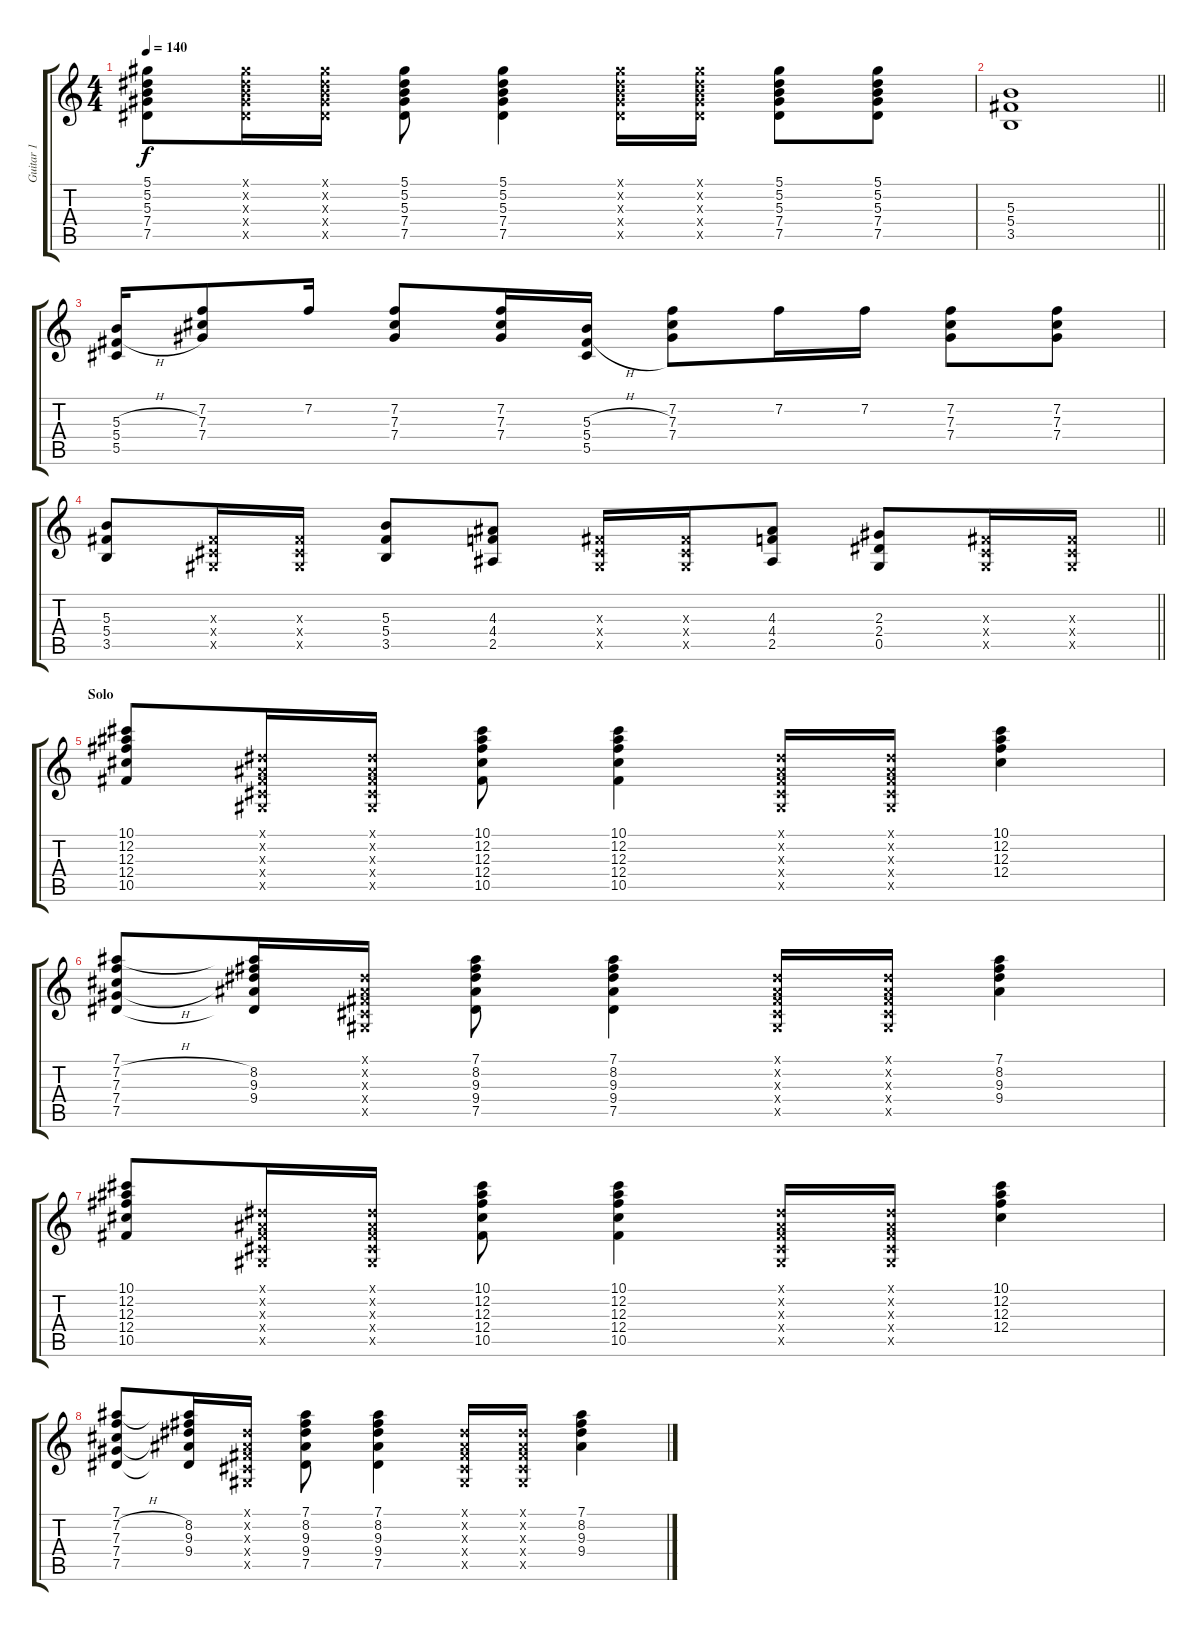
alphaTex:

\track ("Guitar 1" "Guitar 1") {instrument electricguitarclean}
\staff {score tabs}
\tuning (Eb4 Bb3 Gb3 Db3 Ab2 Eb2) {hide}
\ts (4 4)
\tempo 140
\clef g2
\ks c
(5.1 5.2 5.3 7.4 7.5).8{dy f} (5.1{x} 5.2{x} 5.3{x} 7.4{x} 7.5{x}).16 (5.1{x} 5.2{x} 5.3{x} 7.4{x} 7.5{x}).16 (5.1 5.2 5.3 7.4 7.5).8 (5.1 5.2 5.3 7.4 7.5).4 (5.1{x} 5.2{x} 5.3{x} 7.4{x} 7.5{x}).16 (5.1{x} 5.2{x} 5.3{x} 7.4{x} 7.5{x}).16 (5.1 5.2 5.3 7.4 7.5).8 (5.1 5.2 5.3 7.4 7.5).8 |
\barLineRight lightlight
(5.3 5.4 3.5).1 |
(5.3{h} 5.4{h} 5.5).16 (7.2 7.3 7.4).8 7.2.16 (7.2 7.3 7.4).8 (7.2 7.3 7.4).16 (5.3{h} 5.4{h} 5.5).16 (7.2 7.3 7.4).8 7.2.16 7.2.16 (7.2 7.3 7.4).8 (7.2 7.3 7.4).8 |
\barLineRight lightlight
(5.3 5.4 3.5).8 (0.3{x} 0.4{x} 0.5{x}).16 (0.3{x} 0.4{x} 0.5{x}).16 (5.3 5.4 3.5).8 (4.3 4.4 2.5).8 (0.3{x} 0.4{x} 0.5{x}).16 (0.3{x} 0.4{x} 0.5{x}).16 (4.3 4.4 2.5).8 (2.3 2.4 0.5).8 (0.3{x} 0.4{x} 0.5{x}).16 (0.3{x} 0.4{x} 0.5{x}).16 |
\section ("" "Solo")
(10.1 12.2 12.3 12.4 10.5).8 (0.1{x} 0.2{x} 0.3{x} 0.4{x} 0.5{x}).16 (0.1{x} 0.2{x} 0.3{x} 0.4{x} 0.5{x}).16 (10.1 12.2 12.3 12.4 10.5).8 (10.1 12.2 12.3 12.4 10.5).4 (0.1{x} 0.2{x} 0.3{x} 0.4{x} 0.5{x}).16 (0.1{x} 0.2{x} 0.3{x} 0.4{x} 0.5{x}).16 (10.1 12.2 12.3 12.4).4 |
(7.1 7.2{h} 7.3 7.4{h} 7.5).8 (7.1{t} 8.2 9.3 9.4 7.5{t}).16 (0.1{x} 0.2{x} 0.3{x} 0.4{x} 0.5{x}).16 (7.1 8.2 9.3 9.4 7.5).8 (7.1 8.2 9.3 9.4 7.5).4 (0.1{x} 0.2{x} 0.3{x} 0.4{x} 0.5{x}).16 (0.1{x} 0.2{x} 0.3{x} 0.4{x} 0.5{x}).16 (7.1 8.2 9.3 9.4).4 |
(10.1 12.2 12.3 12.4 10.5).8 (0.1{x} 0.2{x} 0.3{x} 0.4{x} 0.5{x}).16 (0.1{x} 0.2{x} 0.3{x} 0.4{x} 0.5{x}).16 (10.1 12.2 12.3 12.4 10.5).8 (10.1 12.2 12.3 12.4 10.5).4 (0.1{x} 0.2{x} 0.3{x} 0.4{x} 0.5{x}).16 (0.1{x} 0.2{x} 0.3{x} 0.4{x} 0.5{x}).16 (10.1 12.2 12.3 12.4).4 |
(7.1 7.2{h} 7.3 7.4{h} 7.5).8 (7.1{t} 8.2 9.3 9.4 7.5{t}).16 (0.1{x} 0.2{x} 0.3{x} 0.4{x} 0.5{x}).16 (7.1 8.2 9.3 9.4 7.5).8 (7.1 8.2 9.3 9.4 7.5).4 (0.1{x} 0.2{x} 0.3{x} 0.4{x} 0.5{x}).16 (0.1{x} 0.2{x} 0.3{x} 0.4{x} 0.5{x}).16 (7.1 8.2 9.3 9.4).4
